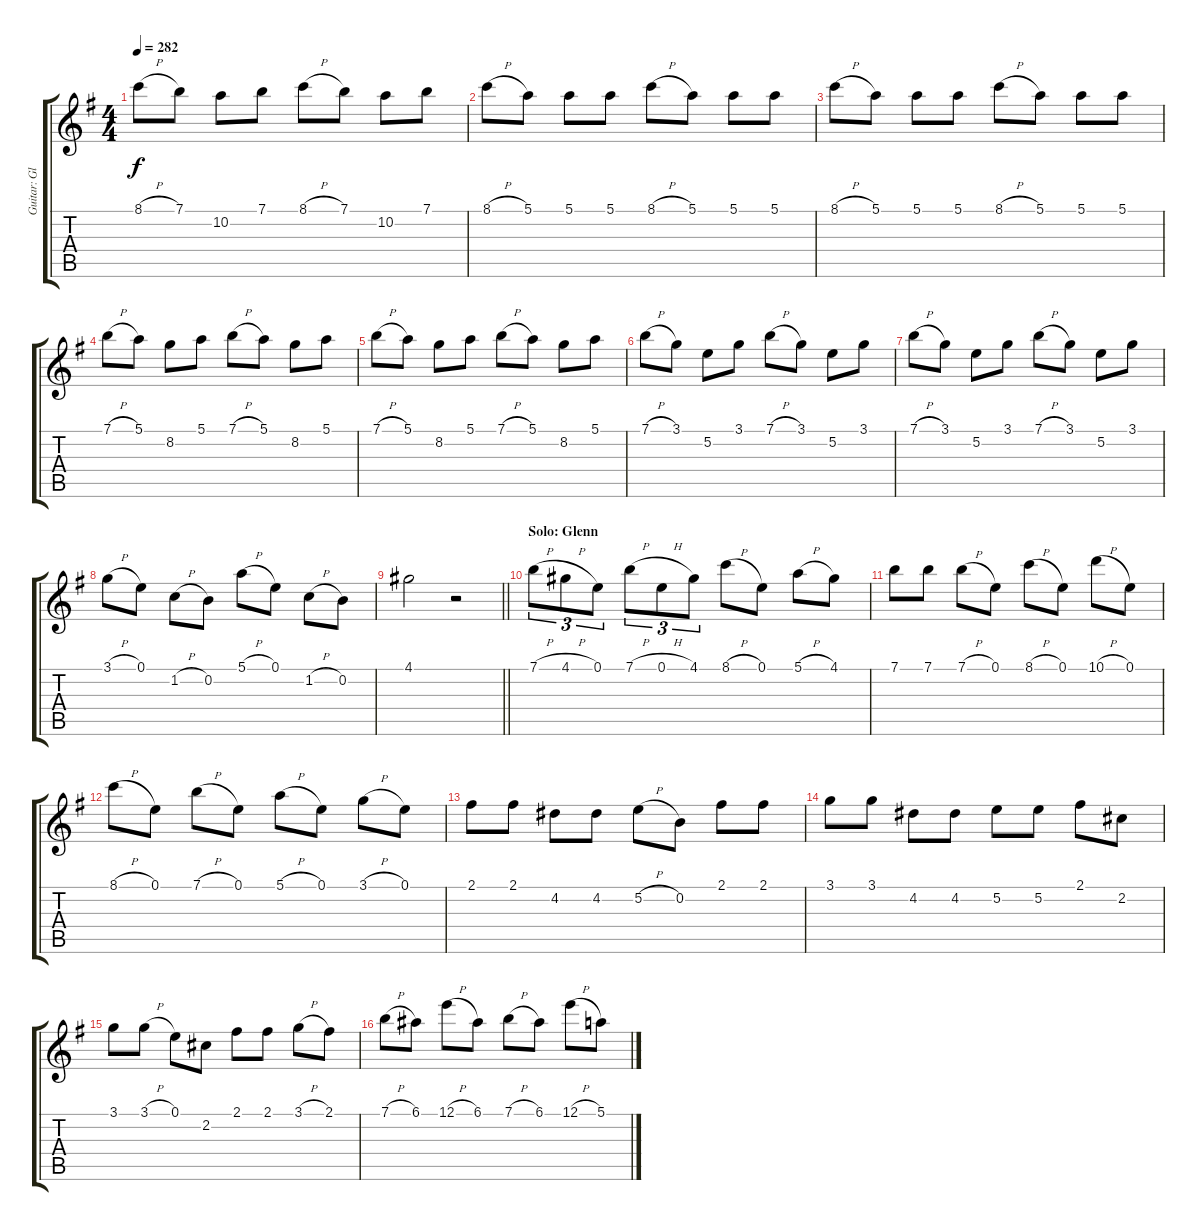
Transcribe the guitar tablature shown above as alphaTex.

\track ("Guitar: Glenn" "Guitar: Gl") {instrument overdrivenguitar}
\staff {score tabs}
\tuning (E4 B3 G3 D3 A2 E2) {hide}
\ts (4 4)
\tempo 282
\clef g2
\ks g
8.1{h}.8{dy f} 7.1.8 10.2.8 7.1.8 8.1{h}.8 7.1.8 10.2.8 7.1.8 |
8.1{h}.8 5.1.8 5.1.8 5.1.8 8.1{h}.8 5.1.8 5.1.8 5.1.8 |
8.1{h}.8 5.1.8 5.1.8 5.1.8 8.1{h}.8 5.1.8 5.1.8 5.1.8 |
7.1{h}.8 5.1.8 8.2.8 5.1.8 7.1{h}.8 5.1.8 8.2.8 5.1.8 |
7.1{h}.8 5.1.8 8.2.8 5.1.8 7.1{h}.8 5.1.8 8.2.8 5.1.8 |
7.1{h}.8 3.1.8 5.2.8 3.1.8 7.1{h}.8 3.1.8 5.2.8 3.1.8 |
7.1{h}.8 3.1.8 5.2.8 3.1.8 7.1{h}.8 3.1.8 5.2.8 3.1.8 |
3.1{h}.8 0.1.8 1.2{h}.8 0.2.8 5.1{h}.8 0.1.8 1.2{h}.8 0.2.8 |
\barLineRight lightlight
4.1.2 r.2 |
\section ("" "Solo: Glenn")
7.1{h}.8{tu (3 2)} 4.1{h}.8{tu (3 2)} 0.1.8{tu (3 2)} 7.1{h}.8{tu (3 2)} 0.1{h}.8{tu (3 2)} 4.1.8{tu (3 2)} 8.1{h}.8 0.1.8 5.1{h}.8 4.1.8 |
7.1.8 7.1.8 7.1{h}.8 0.1.8 8.1{h}.8 0.1.8 10.1{h}.8 0.1.8 |
8.1{h}.8 0.1.8 7.1{h}.8 0.1.8 5.1{h}.8 0.1.8 3.1{h}.8 0.1.8 |
2.1.8 2.1.8 4.2.8 4.2.8 5.2{h}.8 0.2.8 2.1.8 2.1.8 |
3.1.8 3.1.8 4.2.8 4.2.8 5.2.8 5.2.8 2.1.8 2.2.8 |
3.1.8 3.1{h}.8 0.1.8 2.2.8 2.1.8 2.1.8 3.1{h}.8 2.1.8 |
7.1{h}.8 6.1.8 12.1{h}.8 6.1.8 7.1{h}.8 6.1.8 12.1{h}.8 5.1.8
